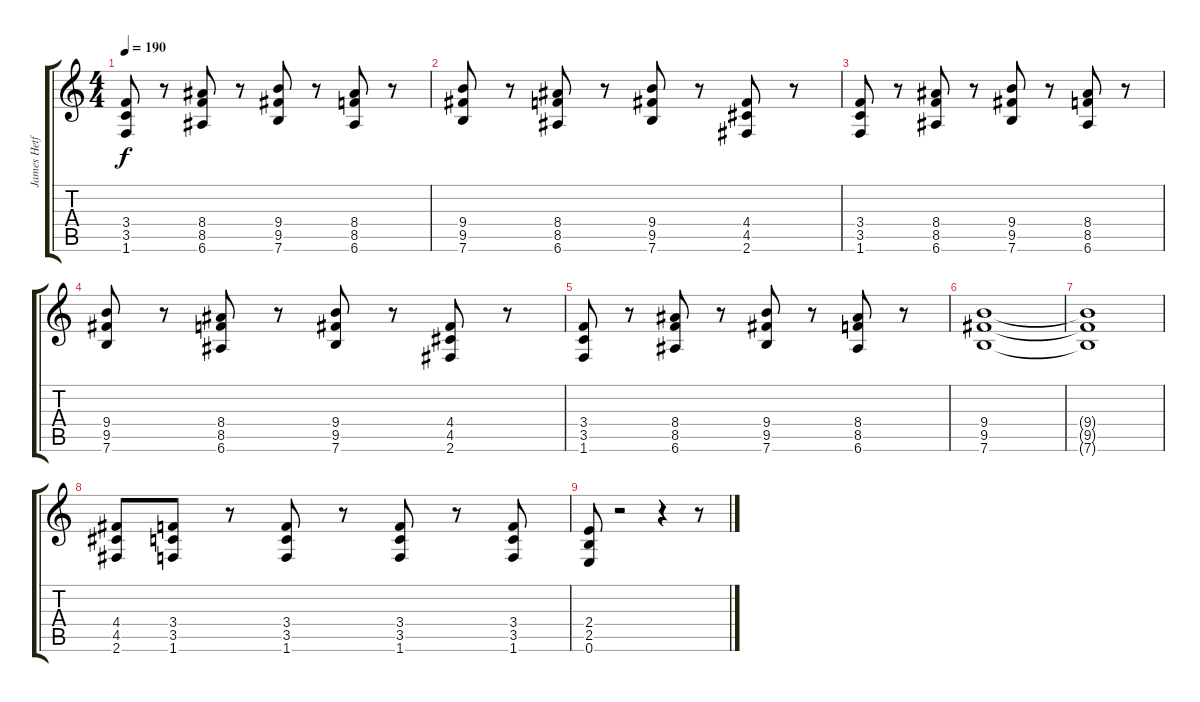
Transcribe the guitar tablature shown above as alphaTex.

\track ("James Hetfield" "James Hetf") {instrument distortionguitar}
\staff {score tabs}
\tuning (E4 B3 G3 D3 A2 E2) {hide}
\ts (4 4)
\tempo 190
\clef g2
\ks c
(3.4 3.5 1.6).8{dy f} r.8 (8.4 8.5 6.6).8 r.8 (9.4 9.5 7.6).8 r.8 (8.4 8.5 6.6).8 r.8 |
(9.4 9.5 7.6).8 r.8 (8.4 8.5 6.6).8 r.8 (9.4 9.5 7.6).8 r.8 (4.4 4.5 2.6).8 r.8 |
(3.4 3.5 1.6).8 r.8 (8.4 8.5 6.6).8 r.8 (9.4 9.5 7.6).8 r.8 (8.4 8.5 6.6).8 r.8 |
(9.4 9.5 7.6).8 r.8 (8.4 8.5 6.6).8 r.8 (9.4 9.5 7.6).8 r.8 (4.4 4.5 2.6).8 r.8 |
(3.4 3.5 1.6).8 r.8 (8.4 8.5 6.6).8 r.8 (9.4 9.5 7.6).8 r.8 (8.4 8.5 6.6).8 r.8 |
(9.4 9.5 7.6).1 |
(9.4{t} 9.5{t} 7.6{t}).1 |
(4.4 4.5 2.6).8 (3.4 3.5 1.6).8 r.8 (3.4 3.5 1.6).8 r.8 (3.4 3.5 1.6).8 r.8 (3.4 3.5 1.6).8 |
(2.4 2.5 0.6).8 r.2 r.4 r.8
